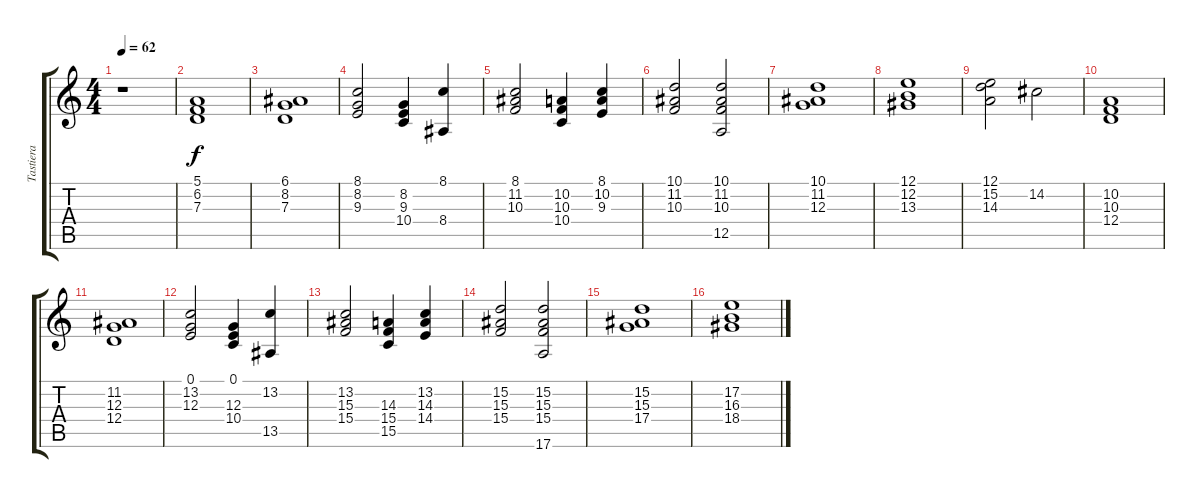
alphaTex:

\track ("Tastiera" "Tastiera") {instrument pad2warm}
\staff {score tabs}
\tuning (E4 B3 G3 D3 A2 E2) {hide}
\ts (4 4)
\tempo 62
\clef g2
\ks c
r.1{dy f instrument pad2warm} |
(5.1 6.2 7.3).1 |
(6.1 8.2 7.3).1 |
(8.1 8.2 9.3).2 (8.2 9.3 10.4).4 (8.1 8.4).4 |
(8.1 11.2 10.3).2 (10.2 10.3 10.4).4 (8.1 10.2 9.3).4 |
(10.1 11.2 10.3).2 (10.1 11.2 10.3 12.5).2 |
(10.1 11.2 12.3).1 |
(12.1 12.2 13.3).1 |
(12.1 15.2 14.3).2 14.2.2 |
(10.2 10.3 12.4).1 |
(11.2 12.3 12.4).1 |
(0.1 13.2 12.3).2 (0.1 12.3 10.4).4 (13.2 13.5).4 |
(13.2 15.3 15.4).2 (14.3 15.4 15.5).4 (13.2 14.3 14.4).4 |
(15.2 15.3 15.4).2 (15.2 15.3 15.4 17.6).2 |
(15.2 15.3 17.4).1 |
(17.2 16.3 18.4).1
